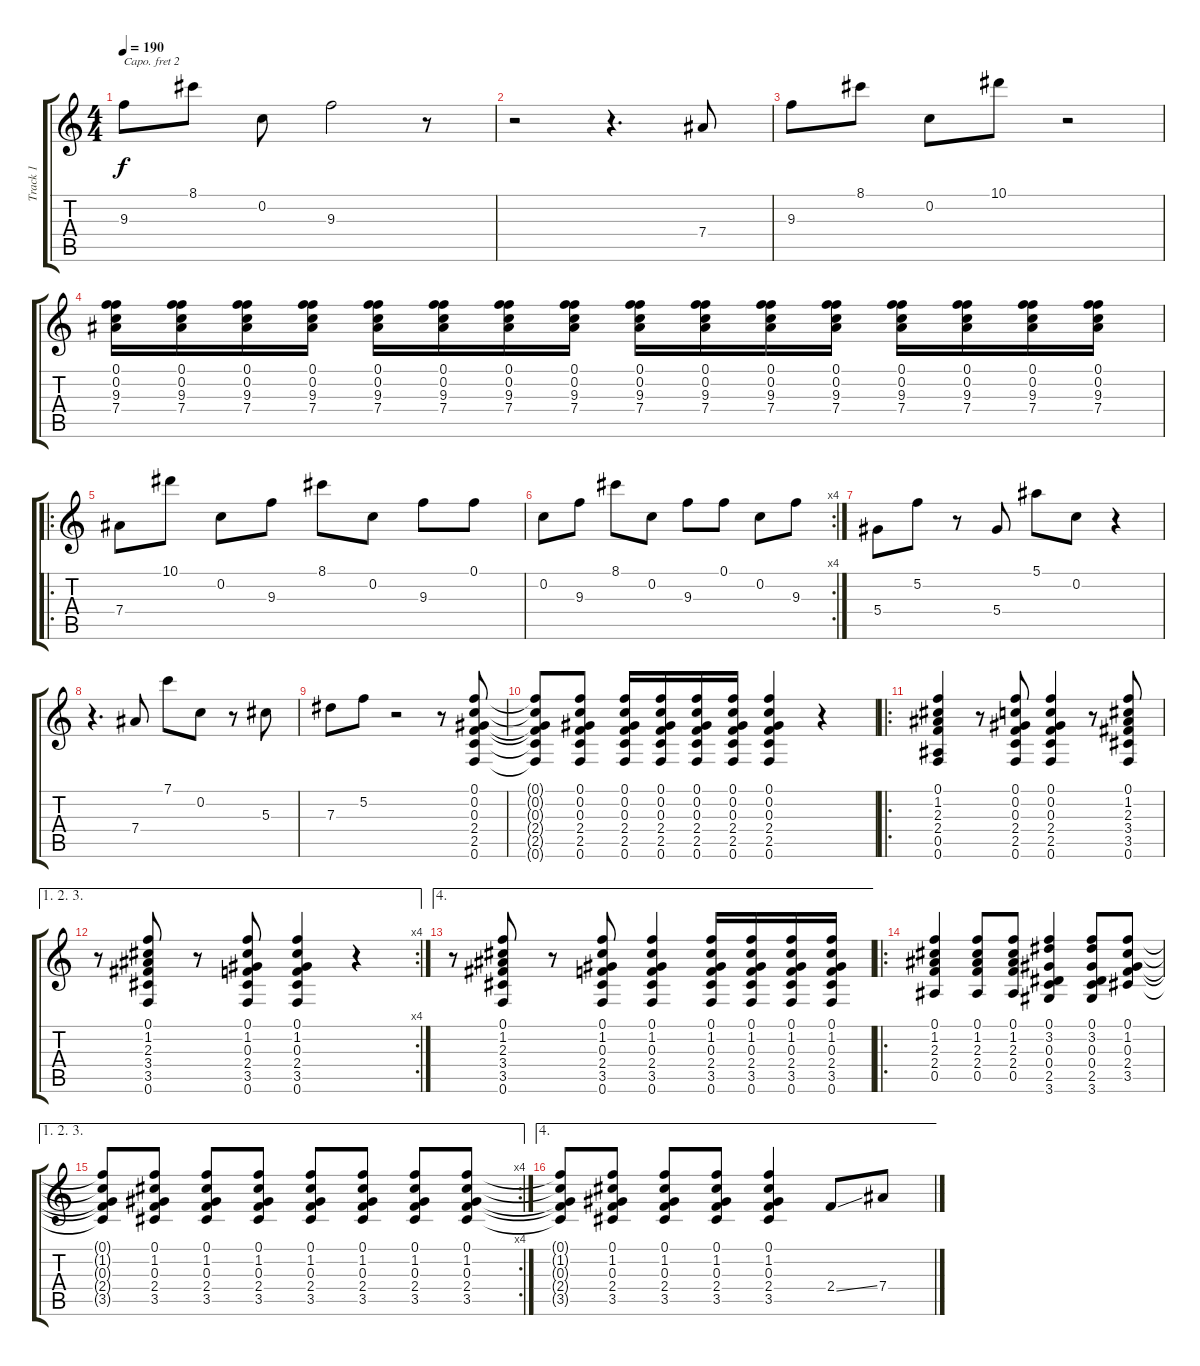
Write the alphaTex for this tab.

\track ("Track 1" "Track 1") {instrument acousticguitarsteel}
\staff {score tabs}
\capo 2
\tuning (Eb4 Bb3 Gb3 Db3 Ab2 Eb2) {hide}
\ts (4 4)
\tempo 190
\clef g2
\ks c
9.3.8{dy f} 8.1.8 0.2.8 9.3.2 r.8 |
r.2 r.4{d} 7.4.8 |
9.3.8 8.1.8 0.2.8 10.1.8 r.2 |
(0.1 0.2 9.3 7.4).16 (0.1 0.2 9.3 7.4).16 (0.1 0.2 9.3 7.4).16 (0.1 0.2 9.3 7.4).16 (0.1 0.2 9.3 7.4).16 (0.1 0.2 9.3 7.4).16 (0.1 0.2 9.3 7.4).16 (0.1 0.2 9.3 7.4).16 (0.1 0.2 9.3 7.4).16 (0.1 0.2 9.3 7.4).16 (0.1 0.2 9.3 7.4).16 (0.1 0.2 9.3 7.4).16 (0.1 0.2 9.3 7.4).16 (0.1 0.2 9.3 7.4).16 (0.1 0.2 9.3 7.4).16 (0.1 0.2 9.3 7.4).16 |
\ro
7.4.8 10.1.8 0.2.8 9.3.8 8.1.8 0.2.8 9.3.8 0.1.8 |
\rc 4
0.2.8 9.3.8 8.1.8 0.2.8 9.3.8 0.1.8 0.2.8 9.3.8 |
5.4.8 5.2.8 r.8 5.4.8 5.1.8 0.2.8 r.4 |
r.4{d} 7.4.8 7.1.8 0.2.8 r.8 5.3.8 |
7.3.8 5.2.8 r.2 r.8 (0.1 0.2 0.3 2.4 2.5 0.6).8 |
(0.1{t} 0.2{t} 0.3{t} 2.4{t} 2.5{t} 0.6{t}).8 (0.1 0.2 0.3 2.4 2.5 0.6).8 (0.1 0.2 0.3 2.4 2.5 0.6).16 (0.1 0.2 0.3 2.4 2.5 0.6).16 (0.1 0.2 0.3 2.4 2.5 0.6).16 (0.1 0.2 0.3 2.4 2.5 0.6).16 (0.1 0.2 0.3 2.4 2.5 0.6).4 r.4 |
\ro
(0.1 1.2 2.3 2.4 0.5 0.6).4 r.8 (0.1 0.2 0.3 2.4 2.5 0.6).8 (0.1 0.2 0.3 2.4 2.5 0.6).4 r.8 (0.1 1.2 2.3 3.4 3.5 0.6).8 |
\ae (1 2 3)
\rc 4
r.8 (0.1 1.2 2.3 3.4 3.5 0.6).8 r.8 (0.1 1.2 0.3 2.4 3.5 0.6).8 (0.1 1.2 0.3 2.4 3.5 0.6).4 r.4 |
\ae 4
r.8 (0.1 1.2 2.3 3.4 3.5 0.6).8 r.8 (0.1 1.2 0.3 2.4 3.5 0.6).8 (0.1 1.2 0.3 2.4 3.5 0.6).4 (0.1 1.2 0.3 2.4 3.5 0.6).16 (0.1 1.2 0.3 2.4 3.5 0.6).16 (0.1 1.2 0.3 2.4 3.5 0.6).16 (0.1 1.2 0.3 2.4 3.5 0.6).16 |
\ro
(0.1 1.2 2.3 2.4 0.5).4 (0.1 1.2 2.3 2.4 0.5).8 (0.1 1.2 2.3 2.4 0.5).8 (0.1 3.2 0.3 0.4 2.5 3.6).4 (0.1 3.2 0.3 0.4 2.5 3.6).8 (0.1 1.2 0.3 2.4 3.5).8 |
\ae (1 2 3)
\rc 4
(0.1{t} 1.2{t} 0.3{t} 2.4{t} 3.5{t}).8 (0.1 1.2 0.3 2.4 3.5).8 (0.1 1.2 0.3 2.4 3.5).8 (0.1 1.2 0.3 2.4 3.5).8 (0.1 1.2 0.3 2.4 3.5).8 (0.1 1.2 0.3 2.4 3.5).8 (0.1 1.2 0.3 2.4 3.5).8 (0.1 1.2 0.3 2.4 3.5).8 |
\ae 4
(0.1{t} 1.2{t} 0.3{t} 2.4{t} 3.5{t}).8 (0.1 1.2 0.3 2.4 3.5).8 (0.1 1.2 0.3 2.4 3.5).8 (0.1 1.2 0.3 2.4 3.5).8 (0.1 1.2 0.3 2.4 3.5).4 2.4{ss}.8 7.4.8
